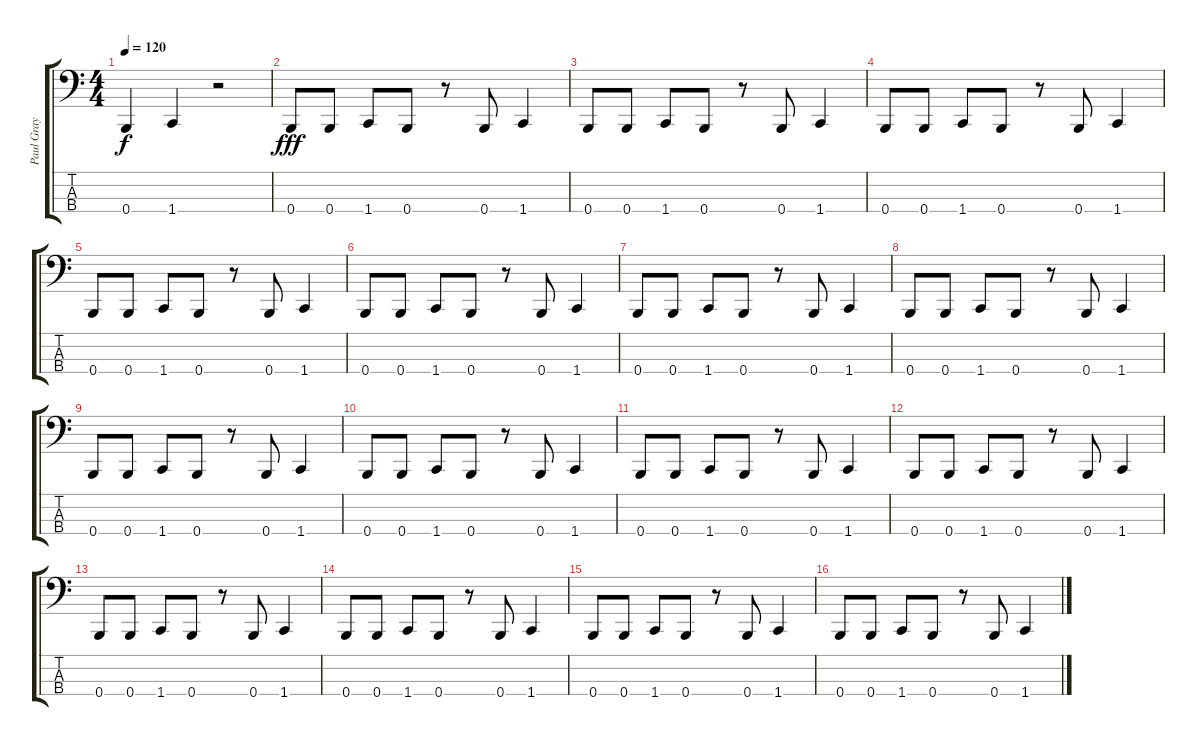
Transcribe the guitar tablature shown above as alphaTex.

\track ("Paul Gray" "Paul Gray") {instrument electricbasspick}
\staff {score tabs}
\tuning (E2 B1 Gb1 B0) {hide}
\ts (4 4)
\tempo 120
\clef f4
\ks c
0.4.4{dy f} 1.4.4 r.2 |
0.4.8{dy fff} 0.4.8 1.4.8 0.4.8 r.8 0.4.8 1.4.4 |
0.4.8 0.4.8 1.4.8 0.4.8 r.8 0.4.8 1.4.4 |
0.4.8 0.4.8 1.4.8 0.4.8 r.8 0.4.8 1.4.4 |
0.4.8 0.4.8 1.4.8 0.4.8 r.8 0.4.8 1.4.4 |
0.4.8 0.4.8 1.4.8 0.4.8 r.8 0.4.8 1.4.4 |
0.4.8 0.4.8 1.4.8 0.4.8 r.8 0.4.8 1.4.4 |
0.4.8 0.4.8 1.4.8 0.4.8 r.8 0.4.8 1.4.4 |
0.4.8 0.4.8 1.4.8 0.4.8 r.8 0.4.8 1.4.4 |
0.4.8 0.4.8 1.4.8 0.4.8 r.8 0.4.8 1.4.4 |
0.4.8 0.4.8 1.4.8 0.4.8 r.8 0.4.8 1.4.4 |
0.4.8 0.4.8 1.4.8 0.4.8 r.8 0.4.8 1.4.4 |
0.4.8 0.4.8 1.4.8 0.4.8 r.8 0.4.8 1.4.4 |
0.4.8 0.4.8 1.4.8 0.4.8 r.8 0.4.8 1.4.4 |
0.4.8 0.4.8 1.4.8 0.4.8 r.8 0.4.8 1.4.4 |
0.4.8 0.4.8 1.4.8 0.4.8 r.8 0.4.8 1.4.4
